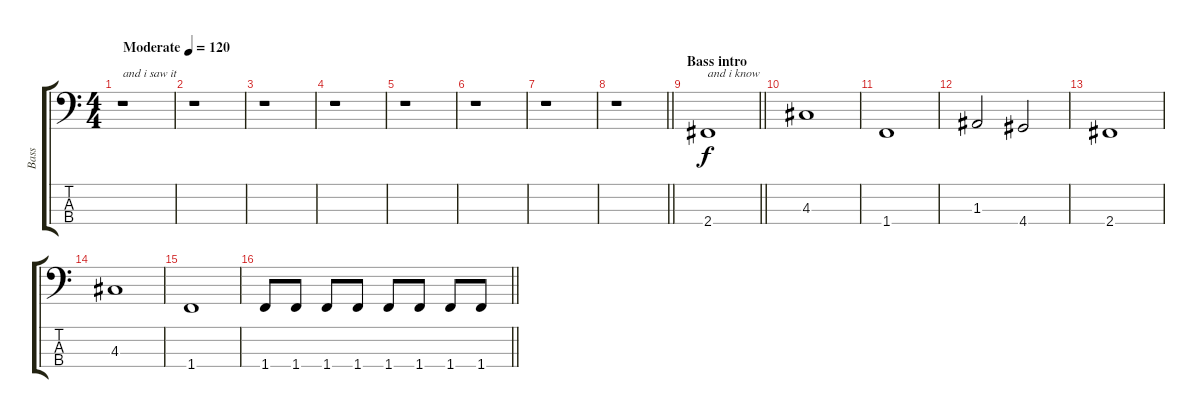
\track ("Bass" "Bass") {instrument electricbassfinger}
\staff {score tabs}
\tuning (G2 D2 A1 E1) {hide}
\ts (4 4)
\tempo (120 "Moderate")
\clef f4
\ks c
r.1{txt "and i saw it" dy f instrument electricbassfinger} |
r.1 |
r.1 |
r.1 |
r.1 |
r.1 |
r.1 |
\barLineRight lightlight
r.1 |
\section ("" "Bass intro")
\barLineRight lightlight
2.4.1{txt "and i know"} |
4.3.1 |
1.4.1 |
1.3.2 4.4.2 |
2.4.1 |
4.3.1 |
1.4.1 |
\barLineRight lightlight
1.4.8 1.4.8 1.4.8 1.4.8 1.4.8 1.4.8 1.4.8 1.4.8
